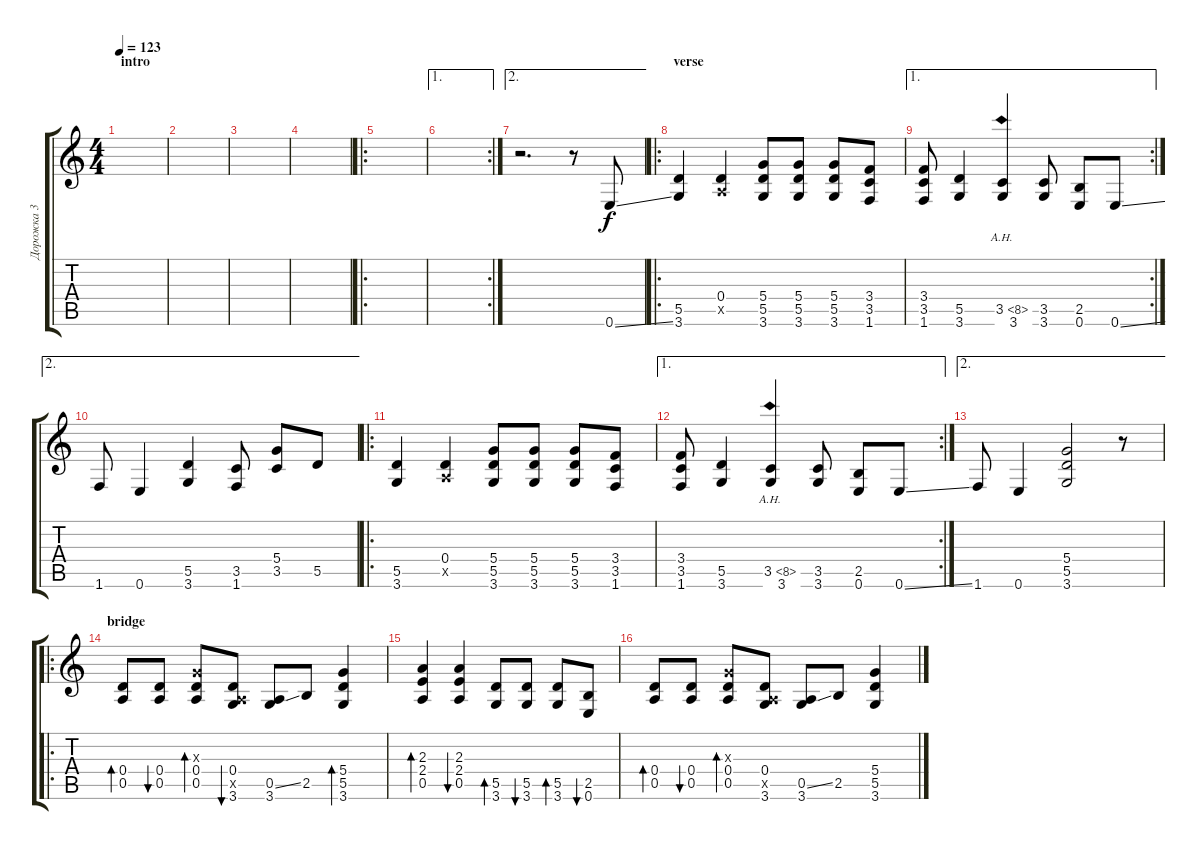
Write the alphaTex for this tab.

\track ("Дорожка 3" "Дорожка 3") {instrument distortionguitar}
\staff {score tabs}
\tuning (E4 B3 G3 D3 A2 E2) {hide}
\ts (4 4)
\section ("" "intro")
\tempo 123
\clef g2
\ks c
|
|
|
|
\ro
|
\ae 1
\rc 2
|
\ae 2
r.2{d} r.8 0.6{ss}.8 |
\ro
\section ("" "verse")
(5.5 3.6).4 (0.4 0.5{x}).4 (5.4 5.5 3.6).8 (5.4 5.5 3.6).8 (5.4 5.5 3.6).8 (3.4 3.5 1.6).8 |
\ae 1
\rc 2
(3.4 3.5 1.6).8 (5.5 3.6).4 (3.5{ah 5} 3.6).4 (3.5 3.6).8 (2.5 0.6).8 0.6{ss}.8 |
\ae 2
1.6.8 0.6.4 (5.5 3.6).4 (3.5 1.6).8 (5.4 3.5).8 5.5.8 |
\ro
(5.5 3.6).4 (0.4 0.5{x}).4 (5.4 5.5 3.6).8 (5.4 5.5 3.6).8 (5.4 5.5 3.6).8 (3.4 3.5 1.6).8 |
\ae 1
\rc 2
(3.4 3.5 1.6).8 (5.5 3.6).4 (3.5{ah 5} 3.6).4 (3.5 3.6).8 (2.5 0.6).8 0.6{ss}.8 |
\ae 2
1.6.8 0.6.4 (5.4 5.5 3.6).2 r.8 |
\ro
\section ("" "bridge")
(0.4 0.5).8{bd 240} (0.4 0.5).8{bu 240} (0.3{x} 0.4 0.5).8{bd 240} (0.4 0.5{x} 3.6).8{bu 120} (0.5{ss} 3.6).8 2.5.8 (5.4 5.5 3.6).4{bd 120} |
(2.3 2.4 0.5).4{bd 120} (2.3 2.4 0.5).4{bu 120} (5.5 3.6).8{bd 240} (5.5 3.6).8{bu 240} (5.5 3.6).8{bd 240} (2.5 0.6).8{bu 240} |
(0.4 0.5).8{bd 240} (0.4 0.5).8{bu 240} (0.3{x} 0.4 0.5).8{bd 240} (0.4 0.5{x} 3.6).8 (0.5{ss} 3.6).8 2.5.8 (5.4 5.5 3.6).4
